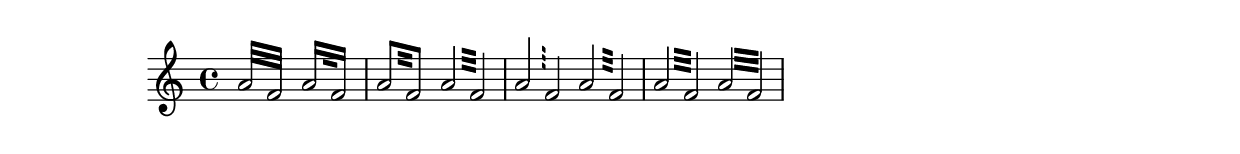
%% Do not edit this file; it is automatically
%% generated from LSR http://lsr.dsi.unimi.it
%% This file is in the public domain.
\version "2.13.20"

\header {
  lsrtags = "rhythms, repeats"

  texidoc = "
If a tremolo's total duration is less than a quarter-note, or exactly a
half-note, or between a half-note and a whole-note, it is normally
typeset with all beams touching the stems.  Certain engraving styles
typeset some of these beams as centered floating beams that do not
touch the stems.  The number of floating beams in this type of tremolo
is controlled with the @code{'gap-count } property of the @code{Beam}
object, and the size of the gaps between beams and stems is set with
the @code{'gap} property.



"
  doctitle = "Engraving tremolos with floating beams"
} % begin verbatim

\relative c'' {
  \repeat tremolo 8 { a32 f }
  \override Beam #'gap-count = #1
  \repeat tremolo 8 { a32 f }
  \override Beam #'gap-count = #2
  \repeat tremolo 8 { a32 f }
  \override Beam #'gap-count = #3
  \repeat tremolo 8 { a32 f }

  \override Beam #'gap-count = #3
  \override Beam #'gap = #1.33
  \repeat tremolo 8 { a32 f }
  \override Beam #'gap = #1
  \repeat tremolo 8 { a32 f }
  \override Beam #'gap = #0.67
  \repeat tremolo 8 { a32 f }
  \override Beam #'gap = #0.33
  \repeat tremolo 8 { a32 f }
}




